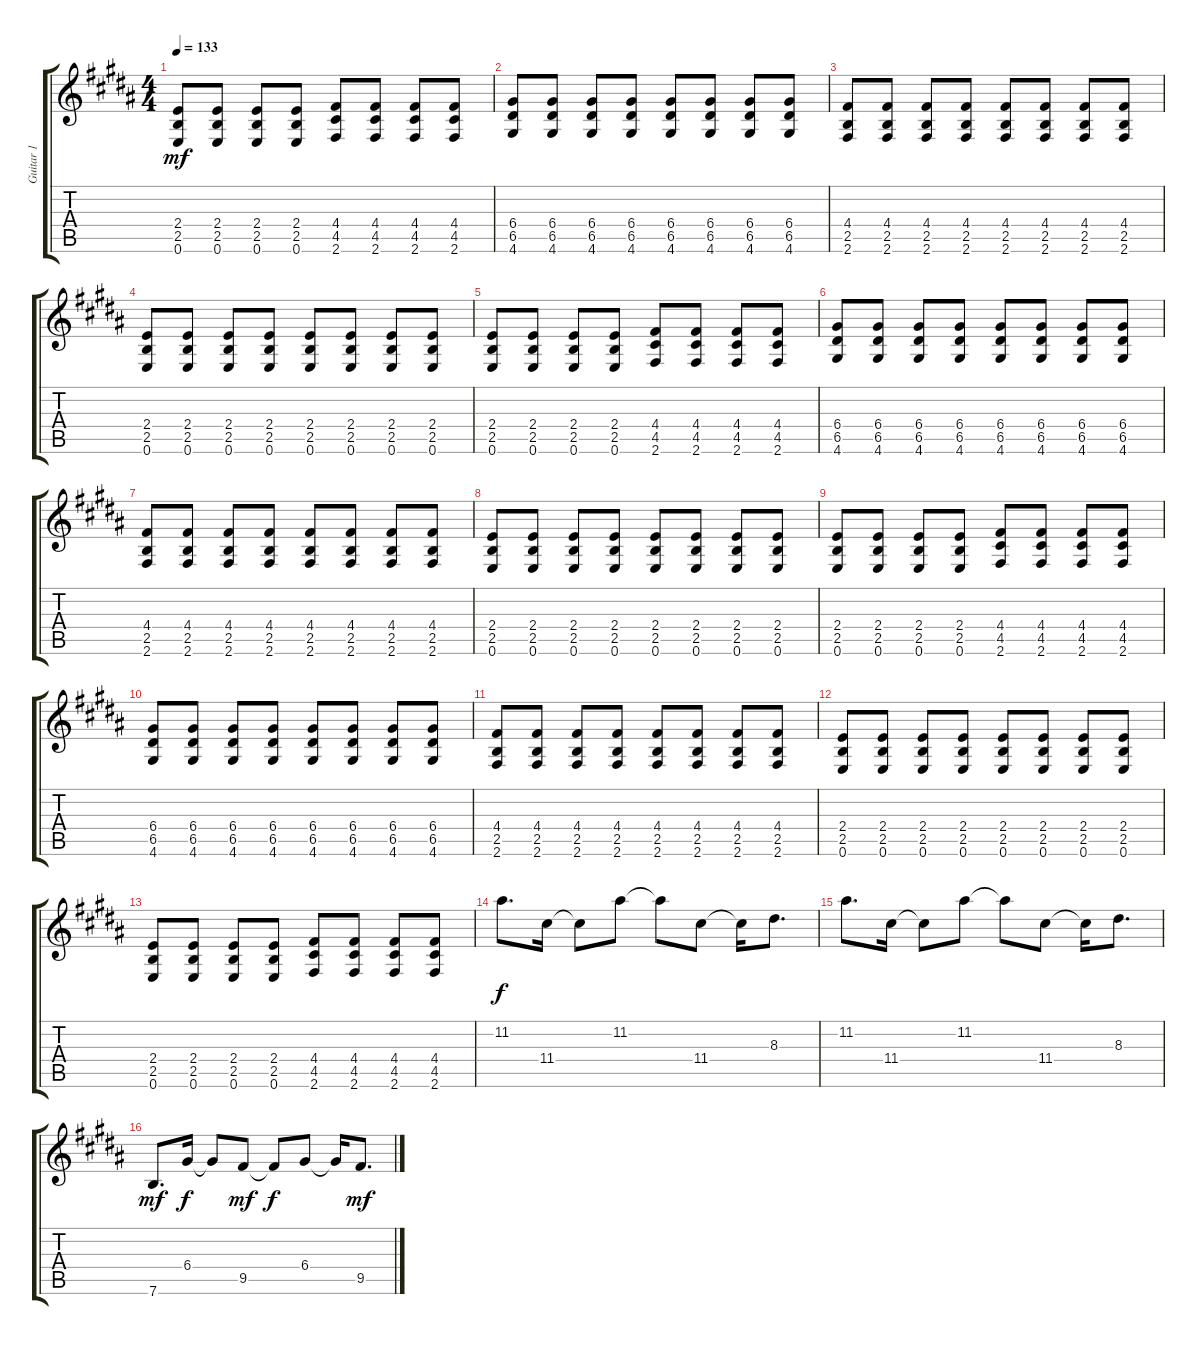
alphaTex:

\track ("Guitar 1" "Guitar 1") {instrument electricguitarclean}
\staff {score tabs}
\tuning (E4 B3 G3 D3 A2 E2) {hide}
\ts (4 4)
\tempo 133
\clef g2
\ks b
(2.4 2.5 0.6).8{dy mf} (2.4 2.5 0.6).8 (2.4 2.5 0.6).8 (2.4 2.5 0.6).8 (4.4 4.5 2.6).8 (4.4 4.5 2.6).8 (4.4 4.5 2.6).8 (4.4 4.5 2.6).8 |
(6.4 6.5 4.6).8{instrument distortionguitar} (6.4 6.5 4.6).8 (6.4 6.5 4.6).8 (6.4 6.5 4.6).8 (6.4 6.5 4.6).8 (6.4 6.5 4.6).8 (6.4 6.5 4.6).8 (6.4 6.5 4.6).8 |
(4.4 2.5 2.6).8 (4.4 2.5 2.6).8 (4.4 2.5 2.6).8 (4.4 2.5 2.6).8 (4.4 2.5 2.6).8 (4.4 2.5 2.6).8 (4.4 2.5 2.6).8 (4.4 2.5 2.6).8 |
(2.4 2.5 0.6).8 (2.4 2.5 0.6).8 (2.4 2.5 0.6).8 (2.4 2.5 0.6).8 (2.4 2.5 0.6).8 (2.4 2.5 0.6).8 (2.4 2.5 0.6).8 (2.4 2.5 0.6).8 |
(2.4 2.5 0.6).8 (2.4 2.5 0.6).8 (2.4 2.5 0.6).8 (2.4 2.5 0.6).8 (4.4 4.5 2.6).8 (4.4 4.5 2.6).8 (4.4 4.5 2.6).8 (4.4 4.5 2.6).8 |
(6.4 6.5 4.6).8{instrument distortionguitar} (6.4 6.5 4.6).8 (6.4 6.5 4.6).8 (6.4 6.5 4.6).8 (6.4 6.5 4.6).8 (6.4 6.5 4.6).8 (6.4 6.5 4.6).8 (6.4 6.5 4.6).8 |
(4.4 2.5 2.6).8 (4.4 2.5 2.6).8 (4.4 2.5 2.6).8 (4.4 2.5 2.6).8 (4.4 2.5 2.6).8 (4.4 2.5 2.6).8 (4.4 2.5 2.6).8 (4.4 2.5 2.6).8 |
(2.4 2.5 0.6).8 (2.4 2.5 0.6).8 (2.4 2.5 0.6).8 (2.4 2.5 0.6).8 (2.4 2.5 0.6).8 (2.4 2.5 0.6).8 (2.4 2.5 0.6).8 (2.4 2.5 0.6).8 |
(2.4 2.5 0.6).8 (2.4 2.5 0.6).8 (2.4 2.5 0.6).8 (2.4 2.5 0.6).8 (4.4 4.5 2.6).8 (4.4 4.5 2.6).8 (4.4 4.5 2.6).8 (4.4 4.5 2.6).8 |
(6.4 6.5 4.6).8{instrument distortionguitar} (6.4 6.5 4.6).8 (6.4 6.5 4.6).8 (6.4 6.5 4.6).8 (6.4 6.5 4.6).8 (6.4 6.5 4.6).8 (6.4 6.5 4.6).8 (6.4 6.5 4.6).8 |
(4.4 2.5 2.6).8 (4.4 2.5 2.6).8 (4.4 2.5 2.6).8 (4.4 2.5 2.6).8 (4.4 2.5 2.6).8 (4.4 2.5 2.6).8 (4.4 2.5 2.6).8 (4.4 2.5 2.6).8 |
(2.4 2.5 0.6).8 (2.4 2.5 0.6).8 (2.4 2.5 0.6).8 (2.4 2.5 0.6).8 (2.4 2.5 0.6).8 (2.4 2.5 0.6).8 (2.4 2.5 0.6).8 (2.4 2.5 0.6).8 |
(2.4 2.5 0.6).8 (2.4 2.5 0.6).8 (2.4 2.5 0.6).8 (2.4 2.5 0.6).8 (4.4 4.5 2.6).8 (4.4 4.5 2.6).8 (4.4 4.5 2.6).8 (4.4 4.5 2.6).8 |
11.2.8{d dy f instrument electricguitarclean} 11.4.16 11.4{t}.8 11.2.8 11.2{t}.8 11.4.8 11.4{t}.16 8.3.8{d} |
11.2.8{d} 11.4.16 11.4{t}.8 11.2.8 11.2{t}.8 11.4.8 11.4{t}.16 8.3.8{d} |
7.6.8{d dy mf} 6.4.16{dy f} 6.4{t}.8 9.5.8{dy mf} 9.5{t}.8{dy f} 6.4.8 6.4{t}.16 9.5.8{d dy mf}
